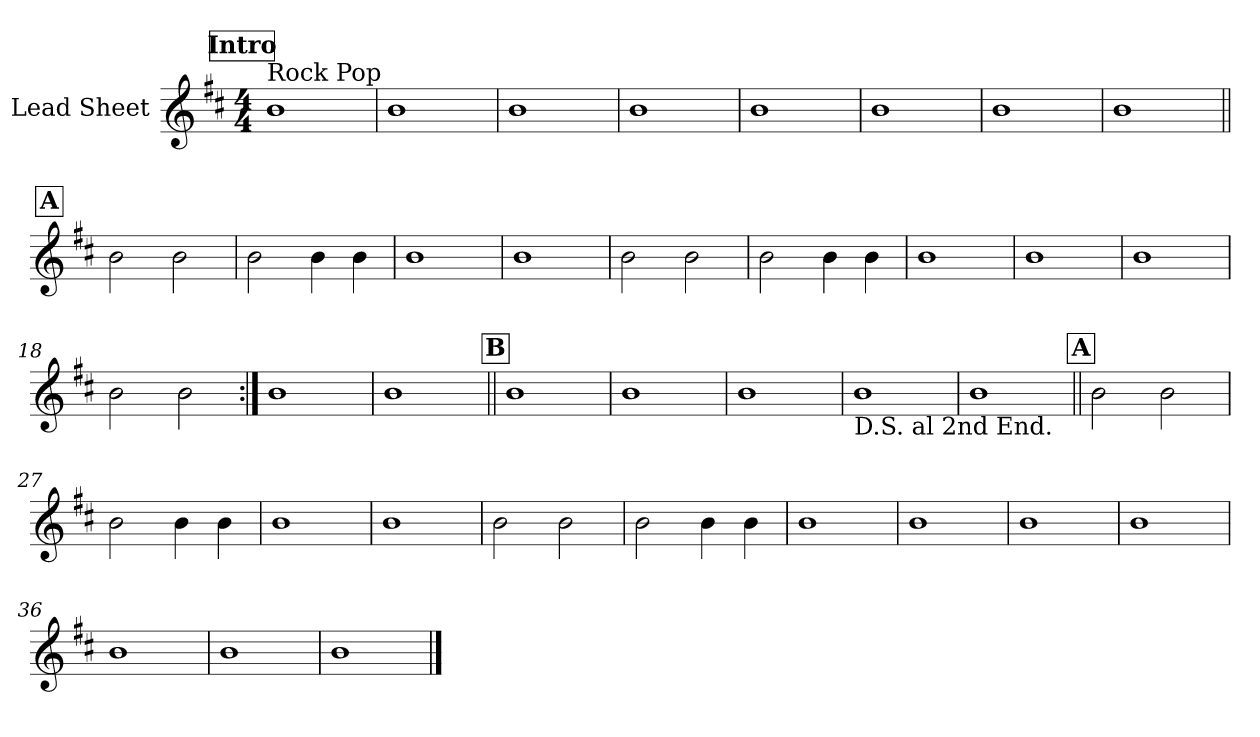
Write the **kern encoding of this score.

**kern
*part1
*staff1
*I"Lead Sheet
*clefG2
*k[f#c#]
*D:
*M4/4
*MM111
!!LO:REH:place=s1:a:fs=14:t=Intro
=1
!LO:TX:a:t=Rock Pop
1b
=2
1b
=3
1b
=4
1b
!!LO:LB:g=z
=5
1b
=6
1b
=7
1b
=8
1b
!!LO:LB:g=z
!!LO:REH:place=s1:a:fs=14:t=A
=9||
2b\
2b\
=10
2b\
4b\
4b\
=11
1b
=12
1b
!!LO:LB:g=z
=13
2b\
2b\
=14
2b\
4b\
4b\
=15
1b
=16
1b
!!LO:LB:g=z
=17
1b
=18
2b\
2b\
=19:|!
1b
=20
1b
!!LO:LB:g=z
!!LO:REH:place=s1:a:fs=14:t=B
=21||
1b
=22
1b
=23
1b
=24
!LO:TX:b:t=D.S. al 2nd End.
1b
=25
1b
!!LO:LB:g=z
!!LO:REH:place=s1:a:fs=14:t=A
=26||
2b\
2b\
=27
2b\
4b\
4b\
=28
1b
=29
1b
!!LO:LB:g=z
=30
2b\
2b\
=31
2b\
4b\
4b\
=32
1b
=33
1b
!!LO:LB:g=z
=34
1b
=35
1b
=36
1b
=37
1b
=38
1b
==
*-
